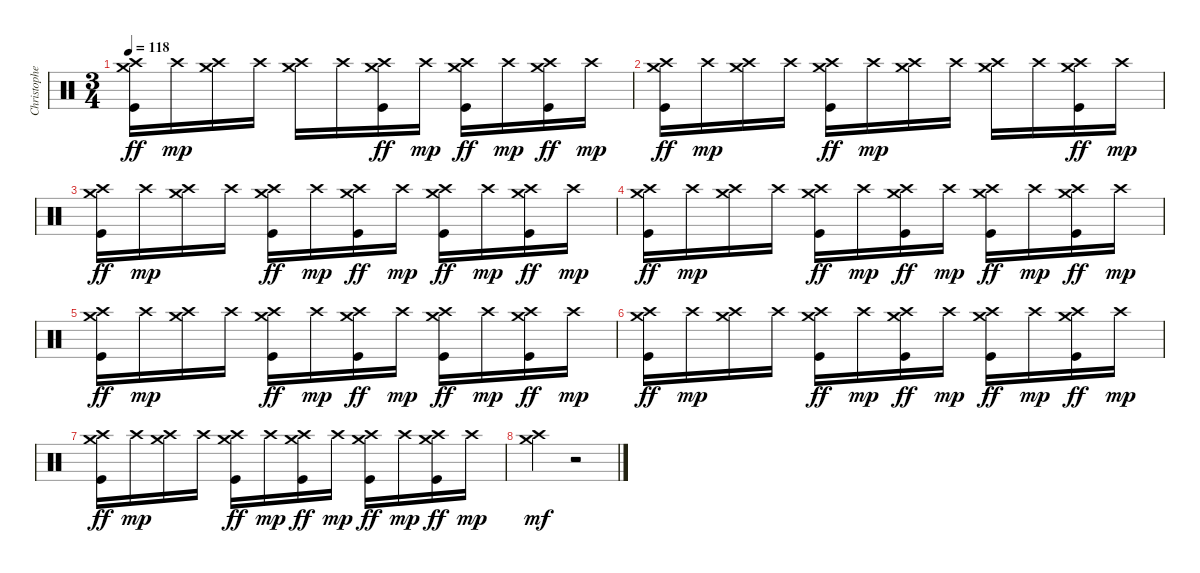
\track ("Christopher" "Christophe") {instrument percussion}
\staff {score}
\articulation defaults
\ts (3 4)
\tempo 118
\clef neutral
\ks c
("Crash high (hit)" "Crash medium (hit)" "Kick (hit)").16{dy ff} "Crash high (hit)".16{dy mp} ("Crash high (hit)" "Crash medium (hit)").16 "Crash high (hit)".16 ("Crash high (hit)" "Crash medium (hit)").16 "Crash high (hit)".16 ("Crash high (hit)" "Crash medium (hit)" "Kick (hit)").16{dy ff} "Crash high (hit)".16{dy mp} ("Crash high (hit)" "Crash medium (hit)" "Kick (hit)").16{dy ff} "Crash high (hit)".16{dy mp} ("Crash high (hit)" "Crash medium (hit)" "Kick (hit)").16{dy ff} "Crash high (hit)".16{dy mp} |
("Crash high (hit)" "Crash medium (hit)" "Kick (hit)").16{dy ff} "Crash high (hit)".16{dy mp} ("Crash high (hit)" "Crash medium (hit)").16 "Crash high (hit)".16 ("Crash high (hit)" "Crash medium (hit)" "Kick (hit)").16{dy ff} "Crash high (hit)".16{dy mp} ("Crash high (hit)" "Crash medium (hit)").16 "Crash high (hit)".16 ("Crash high (hit)" "Crash medium (hit)").16 "Crash high (hit)".16 ("Crash high (hit)" "Crash medium (hit)" "Kick (hit)").16{dy ff} "Crash high (hit)".16{dy mp} |
("Crash high (hit)" "Crash medium (hit)" "Kick (hit)").16{dy ff} "Crash high (hit)".16{dy mp} ("Crash high (hit)" "Crash medium (hit)").16 "Crash high (hit)".16 ("Crash high (hit)" "Crash medium (hit)" "Kick (hit)").16{dy ff} "Crash high (hit)".16{dy mp} ("Crash high (hit)" "Crash medium (hit)" "Kick (hit)").16{dy ff} "Crash high (hit)".16{dy mp} ("Crash high (hit)" "Crash medium (hit)" "Kick (hit)").16{dy ff} "Crash high (hit)".16{dy mp} ("Crash high (hit)" "Crash medium (hit)" "Kick (hit)").16{dy ff} "Crash high (hit)".16{dy mp} |
("Crash high (hit)" "Crash medium (hit)" "Kick (hit)").16{dy ff} "Crash high (hit)".16{dy mp} ("Crash high (hit)" "Crash medium (hit)").16 "Crash high (hit)".16 ("Crash high (hit)" "Crash medium (hit)" "Kick (hit)").16{dy ff} "Crash high (hit)".16{dy mp} ("Crash high (hit)" "Crash medium (hit)" "Kick (hit)").16{dy ff} "Crash high (hit)".16{dy mp} ("Crash high (hit)" "Crash medium (hit)" "Kick (hit)").16{dy ff} "Crash high (hit)".16{dy mp} ("Crash high (hit)" "Crash medium (hit)" "Kick (hit)").16{dy ff} "Crash high (hit)".16{dy mp} |
("Crash high (hit)" "Crash medium (hit)" "Kick (hit)").16{dy ff} "Crash high (hit)".16{dy mp} ("Crash high (hit)" "Crash medium (hit)").16 "Crash high (hit)".16 ("Crash high (hit)" "Crash medium (hit)" "Kick (hit)").16{dy ff} "Crash high (hit)".16{dy mp} ("Crash high (hit)" "Crash medium (hit)" "Kick (hit)").16{dy ff} "Crash high (hit)".16{dy mp} ("Crash high (hit)" "Crash medium (hit)" "Kick (hit)").16{dy ff} "Crash high (hit)".16{dy mp} ("Crash high (hit)" "Crash medium (hit)" "Kick (hit)").16{dy ff} "Crash high (hit)".16{dy mp} |
("Crash high (hit)" "Crash medium (hit)" "Kick (hit)").16{dy ff} "Crash high (hit)".16{dy mp} ("Crash high (hit)" "Crash medium (hit)").16 "Crash high (hit)".16 ("Crash high (hit)" "Crash medium (hit)" "Kick (hit)").16{dy ff} "Crash high (hit)".16{dy mp} ("Crash high (hit)" "Crash medium (hit)" "Kick (hit)").16{dy ff} "Crash high (hit)".16{dy mp} ("Crash high (hit)" "Crash medium (hit)" "Kick (hit)").16{dy ff} "Crash high (hit)".16{dy mp} ("Crash high (hit)" "Crash medium (hit)" "Kick (hit)").16{dy ff} "Crash high (hit)".16{dy mp} |
("Crash high (hit)" "Crash medium (hit)" "Kick (hit)").16{dy ff} "Crash high (hit)".16{dy mp} ("Crash high (hit)" "Crash medium (hit)").16 "Crash high (hit)".16 ("Crash high (hit)" "Crash medium (hit)" "Kick (hit)").16{dy ff} "Crash high (hit)".16{dy mp} ("Crash high (hit)" "Crash medium (hit)" "Kick (hit)").16{dy ff} "Crash high (hit)".16{dy mp} ("Crash high (hit)" "Crash medium (hit)" "Kick (hit)").16{dy ff} "Crash high (hit)".16{dy mp} ("Crash high (hit)" "Crash medium (hit)" "Kick (hit)").16{dy ff} "Crash high (hit)".16{dy mp} |
("Crash high (hit)" "Crash medium (hit)").4{dy mf} r.2
